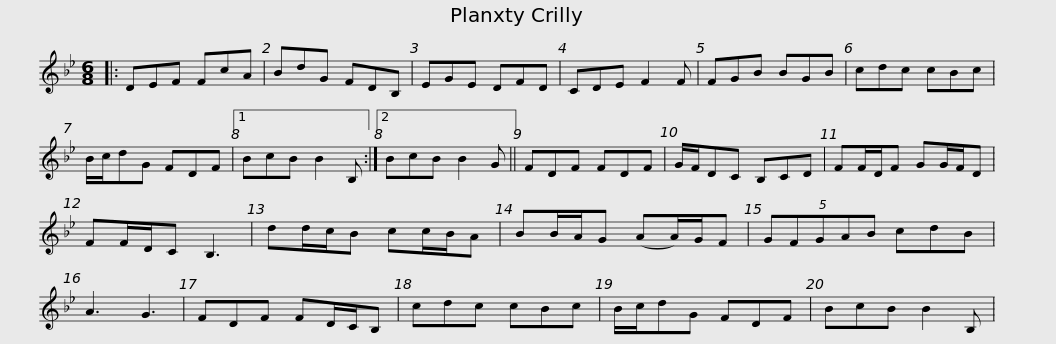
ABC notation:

X:1
L:1/8
M:6/8
I:linebreak $
K:Bb
V:1 treble
V:1
|: DEF FcA | BdG FDB, | EGE DFD | CDE F2 F | FGB BGB | %5
 cdc cBc | B/c/dG FDF |1$ BcB B2 B, :|2 BcB B2 G || FDF FDF | %10
 G/F/DC B,CD | FF/D/F GG/F/D | FF/D/C B,3 |$ dd/c/B cc/B/A | BB/A/G (AA/)G/F | %15
 (5:3:5GFGAB cdB | A3 G3 | FDF FD/C/B, | cdc cBc |$ B/c/dG FDF | %20
 BcB B2 B, | %21
